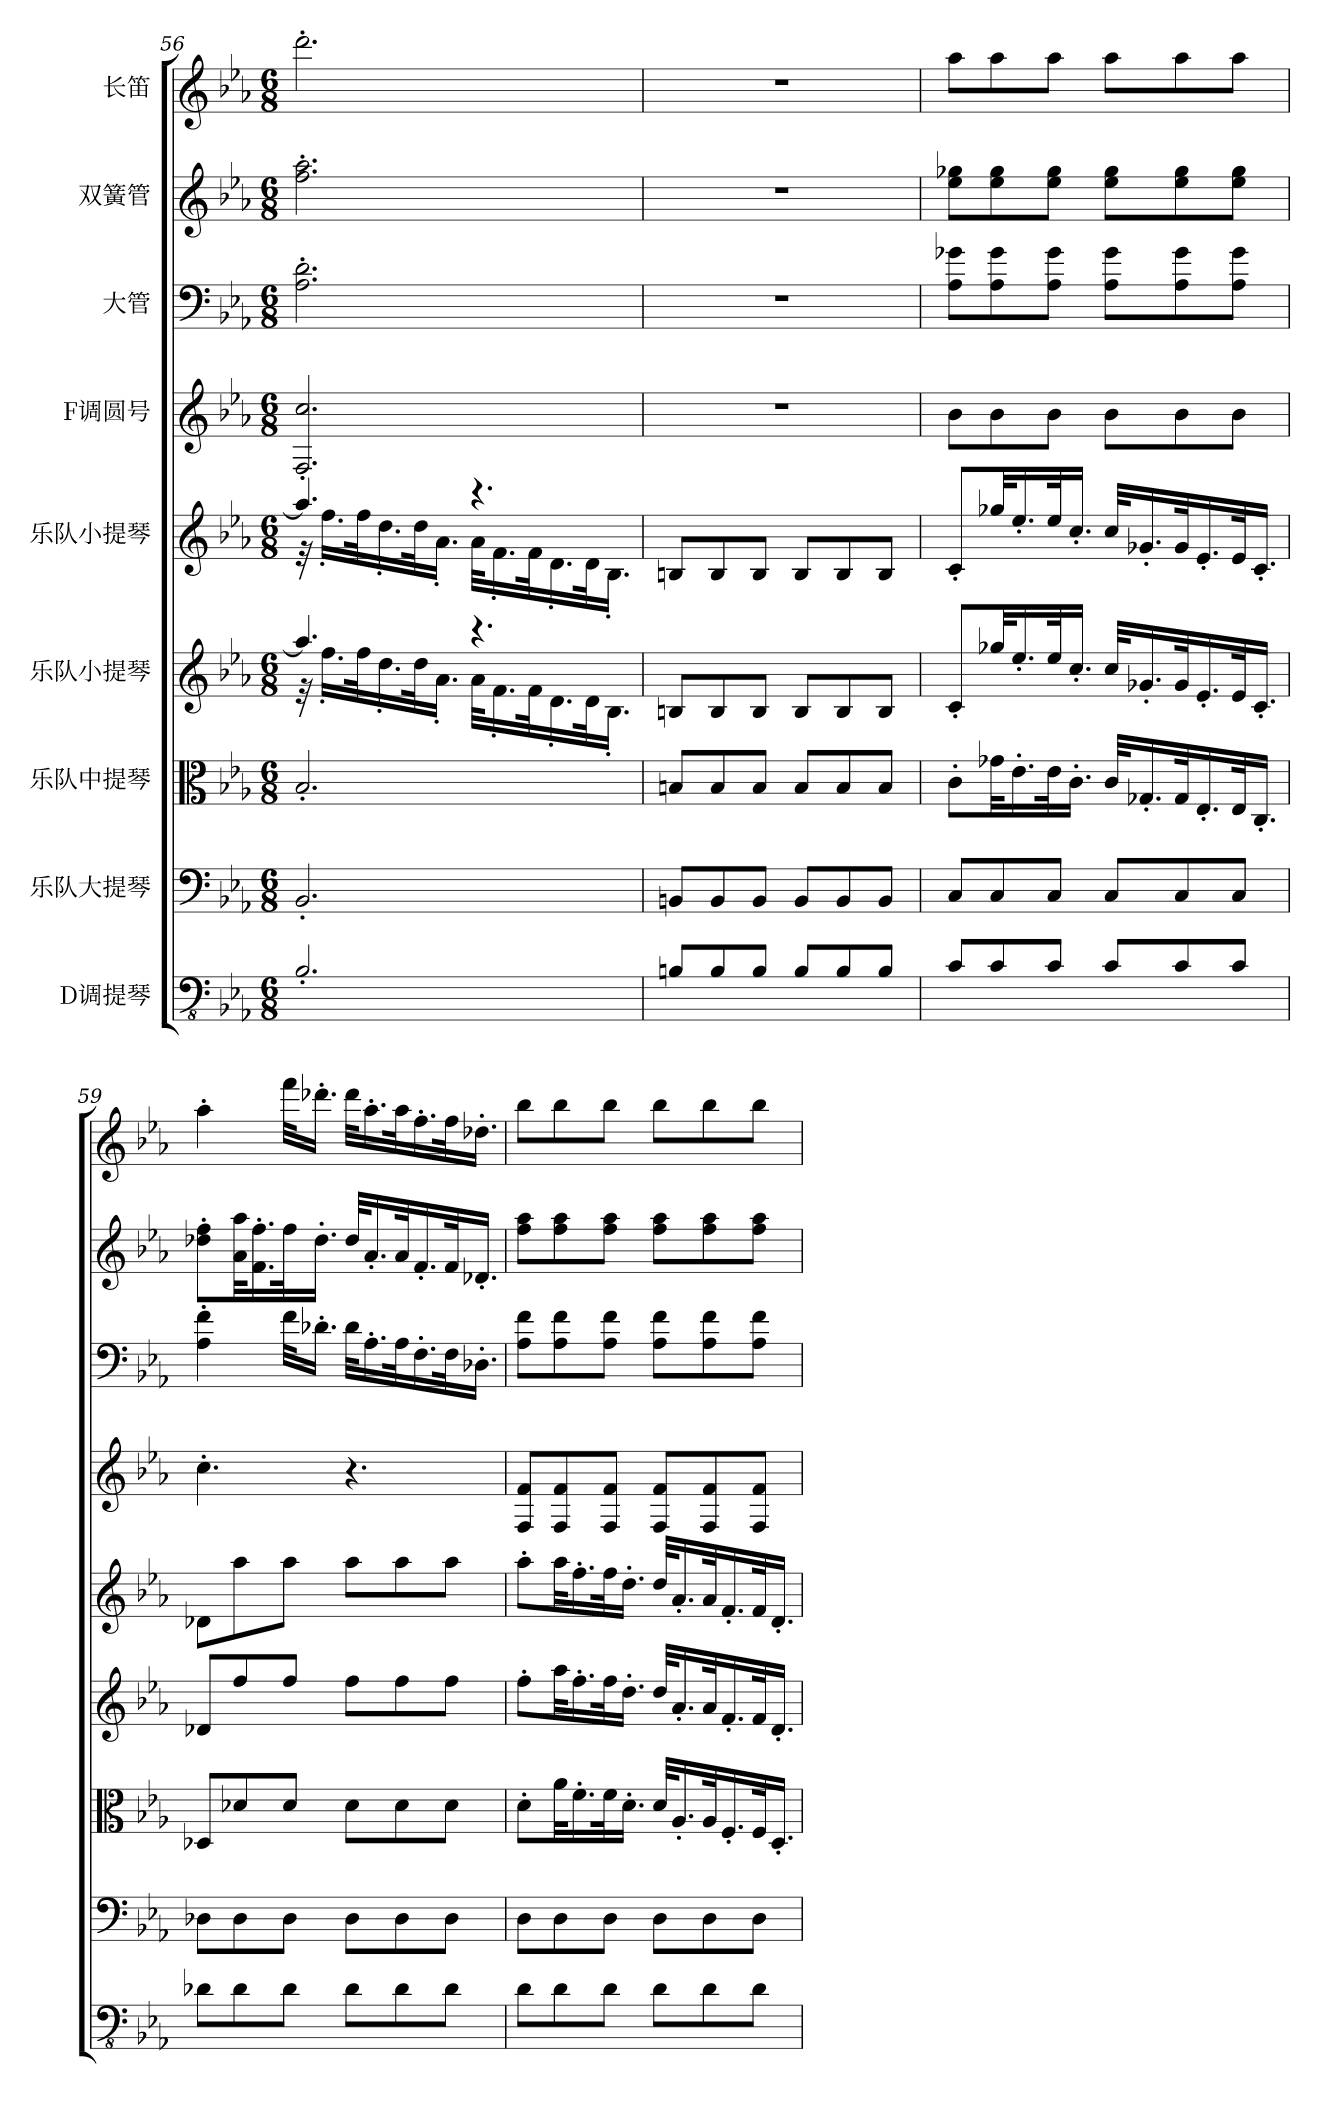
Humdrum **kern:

**kern	**kern	**kern	**kern	**kern	**kern	**kern	**kern	**kern
*part9	*part8	*part7	*part6	*part5	*part4	*part3	*part2	*part1
*staff9	*staff8	*staff7	*staff6	*staff5	*staff4	*staff3	*staff2	*staff1
*I"D调提琴	*I"乐队大提琴	*I"乐队中提琴	*I"乐队小提琴	*I"乐队小提琴	*I"F调圆号	*I"大管	*I"双簧管	*I"长笛
*clefFv4	*clefF4	*clefC3	*clefG2	*clefG2	*clefG2	*clefF4	*clefG2	*clefG2
*ITrd7c12	*	*	*	*	*ITrd4c7	*	*	*
*k[b-e-a-]	*k[b-e-a-]	*k[b-e-a-]	*k[b-e-a-]	*k[b-e-a-]	*k[b-e-a-d-]	*k[b-e-a-]	*k[b-e-a-]	*k[b-e-a-]
*M6/8	*M6/8	*M6/8	*M6/8	*M6/8	*M6/8	*M6/8	*M6/8	*M6/8
=56	=56	=56	=56	=56	=56	=56	=56	=56
*	*	*	*^	*^	*	*	*	*
2.BBB-'/	2.BB-'/	2.B-'/	4.aa-/]	32r	4.aa-/]	32r	2.BB-/' 2.f/'	2.A-\' 2.d\'	2.ff\' 2.aa-\'	2.ddd'\
.	.	.	.	16.ff'\LL	.	16.ff'\LL	.	.	.	.
.	.	.	.	32ff\K	.	32ff\K	.	.	.	.
.	.	.	.	16.dd'\	.	16.dd'\	.	.	.	.
.	.	.	.	32dd\K	.	32dd\K	.	.	.	.
.	.	.	.	16.a-'\JJ	.	16.a-'\JJ	.	.	.	.
.	.	.	4.r	32a-\KLL	4.r	32a-\KLL	.	.	.	.
.	.	.	.	16.f'\	.	16.f'\	.	.	.	.
.	.	.	.	32f\K	.	32f\K	.	.	.	.
.	.	.	.	16.d'\	.	16.d'\	.	.	.	.
.	.	.	.	32d\K	.	32d\K	.	.	.	.
.	.	.	.	16.B-'\JJ	.	16.B-'\JJ	.	.	.	.
*	*	*	*v	*v	*	*	*	*	*	*
*	*	*	*	*v	*v	*	*	*	*
=57	=57	=57	=57	=57	=57	=57	=57	=57
8BBBn/L	8BBn/L	8Bn/L	8Bn/L	8Bn/L	2.r	2.r	2.r	2.r
8BBB/	8BB/	8B/	8B/	8B/	.	.	.	.
8BBB/J	8BB/J	8B/J	8B/J	8B/J	.	.	.	.
8BBB/L	8BB/L	8B/L	8B/L	8B/L	.	.	.	.
8BBB/	8BB/	8B/	8B/	8B/	.	.	.	.
8BBB/J	8BB/J	8B/J	8B/J	8B/J	.	.	.	.
!!LO:PB:g=z
=58	=58	=58	=58	=58	=58	=58	=58	=58
8CC/L	8C/L	8c'\L	8c'/L	8c'/L	8e-\L	8A-\ 8g-X\L	8ee-\ 8gg-X\L	8aa-\L
8CC/	8C/	32g-X\KL	32gg-X/KL	32gg-X/KL	8e-\	8A-\ 8g-\	8ee-\ 8gg-\	8aa-\
.	.	16.e-'\	16.ee-'/	16.ee-'/	.	.	.	.
8CC/J	8C/J	32e-\K	32ee-/K	32ee-/K	8e-\J	8A-\ 8g-\J	8ee-\ 8gg-\J	8aa-\J
.	.	16.c'\JJ	16.cc'/JJ	16.cc'/JJ	.	.	.	.
8CC/L	8C/L	32c/KLL	32cc/KLL	32cc/KLL	8e-\L	8A-\ 8g-\L	8ee-\ 8gg-\L	8aa-\L
.	.	16.G-X'/	16.g-X'/	16.g-X'/	.	.	.	.
8CC/	8C/	32G-/K	32g-/K	32g-/K	8e-\	8A-\ 8g-\	8ee-\ 8gg-\	8aa-\
.	.	16.E-'/	16.e-'/	16.e-'/	.	.	.	.
8CC/J	8C/J	32E-/K	32e-/K	32e-/K	8e-\J	8A-\ 8g-\J	8ee-\ 8gg-\J	8aa-\J
.	.	16.C'/JJ	16.c'/JJ	16.c'/JJ	.	.	.	.
=59	=59	=59	=59	=59	=59	=59	=59	=59
8DD-X\L	8D-X\L	8D-X/L	8d-X/L	8d-X\L	4.f'\	4A-\' 4f\'	8dd-X\' 8ff\'L	4aa-'\
8DD-\	8D-\	8d-X/	8ff/	8aa-\	.	.	32a-\ 32aa-\KL	.
.	.	.	.	.	.	.	16.f\' 16.ff\'	.
8DD-\J	8D-\J	8d-/J	8ff/J	8aa-\J	.	32f\KLL	32ff\K	32fff\KLL
.	.	.	.	.	.	16.d-X'\JJ	16.dd-'\JJ	16.ddd-X'\JJ
8DD-\L	8D-\L	8d-\L	8ff\L	8aa-\L	4.r	32d-\KLL	32dd-/KLL	32ddd-\KLL
.	.	.	.	.	.	16.A-'\	16.a-'/	16.aa-'\
8DD-\	8D-\	8d-\	8ff\	8aa-\	.	32A-\K	32a-/K	32aa-\K
.	.	.	.	.	.	16.F'\	16.f'/	16.ff'\
8DD-\J	8D-\J	8d-\J	8ff\J	8aa-\J	.	32F\K	32f/K	32ff\K
.	.	.	.	.	.	16.D-X'\JJ	16.d-X'/JJ	16.dd-X'\JJ
!!LO:PB:g=z
=60	=60	=60	=60	=60	=60	=60	=60	=60
8DD\L	8D\L	8d'\L	8ff'\L	8aa-'\L	8BB-/ 8B-/L	8A-\ 8f\L	8ff\ 8aa-\L	8bb-\L
8DD\	8D\	32a-\KL	32aa-\KL	32aa-\KL	8BB-/ 8B-/	8A-\ 8f\	8ff\ 8aa-\	8bb-\
.	.	16.f'\	16.ff'\	16.ff'\	.	.	.	.
8DD\J	8D\J	32f\K	32ff\K	32ff\K	8BB-/ 8B-/J	8A-\ 8f\J	8ff\ 8aa-\J	8bb-\J
.	.	16.d'\JJ	16.dd'\JJ	16.dd'\JJ	.	.	.	.
8DD\L	8D\L	32d/KLL	32dd/KLL	32dd/KLL	8BB-/ 8B-/L	8A-\ 8f\L	8ff\ 8aa-\L	8bb-\L
.	.	16.A-'/	16.a-'/	16.a-'/	.	.	.	.
8DD\	8D\	32A-/K	32a-/K	32a-/K	8BB-/ 8B-/	8A-\ 8f\	8ff\ 8aa-\	8bb-\
.	.	16.F'/	16.f'/	16.f'/	.	.	.	.
8DD\J	8D\J	32F/K	32f/K	32f/K	8BB-/ 8B-/J	8A-\ 8f\J	8ff\ 8aa-\J	8bb-\J
.	.	16.D'/JJ	16.d'/JJ	16.d'/JJ	.	.	.	.
=	=	=	=	=	=	=	=	=
*-	*-	*-	*-	*-	*-	*-	*-	*-
